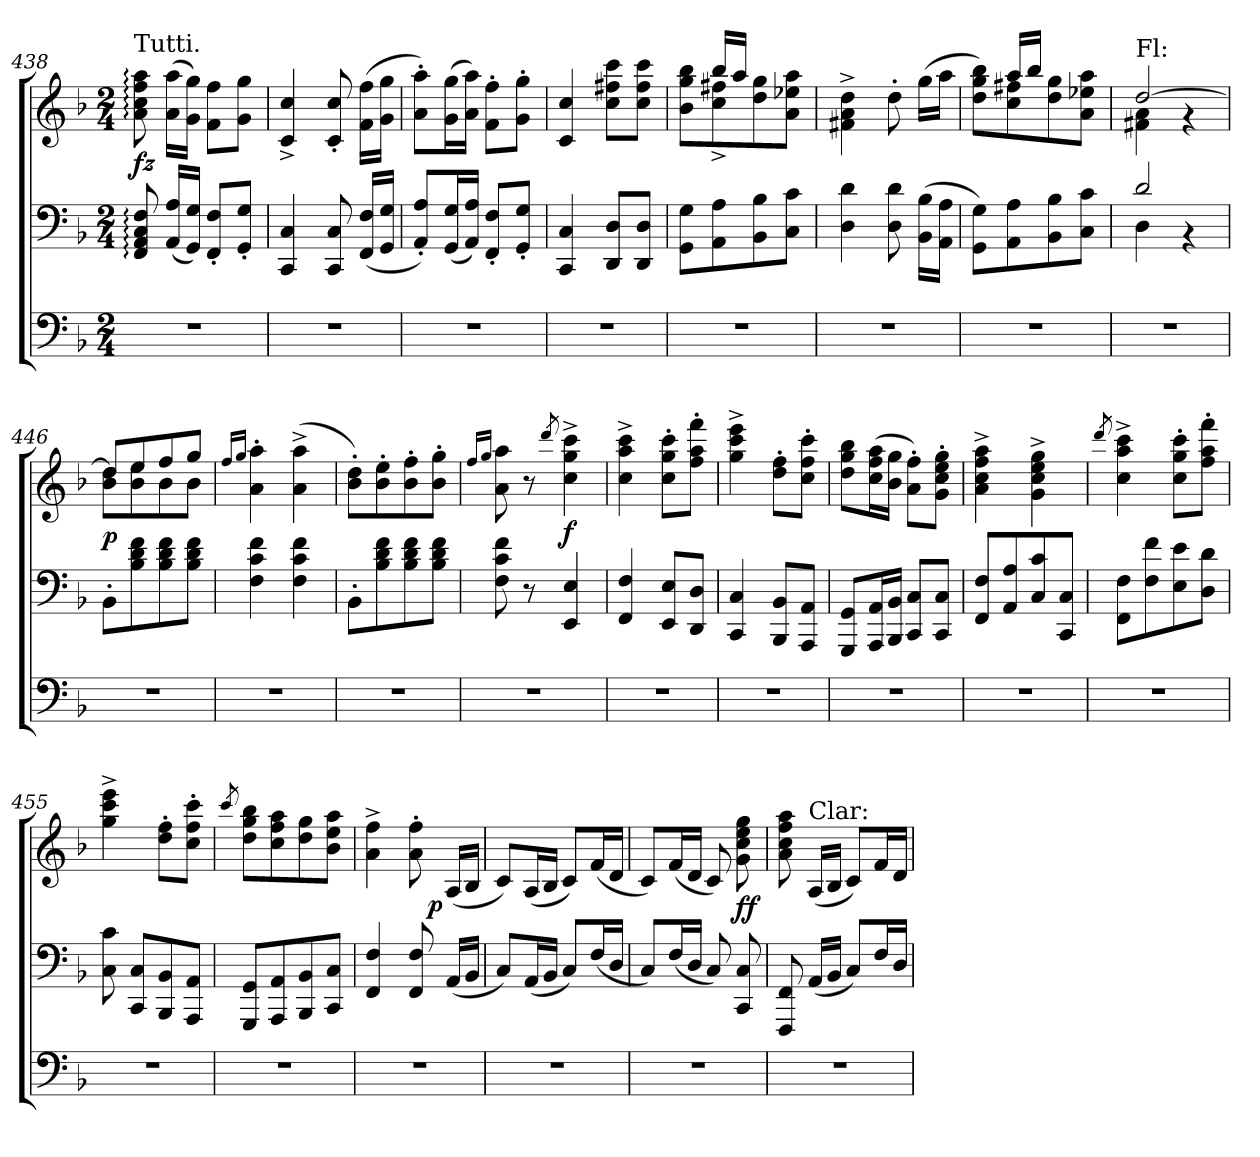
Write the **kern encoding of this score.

**kern	**kern	**kern	**dynam
*part2	*part1	*part1	*part1
*staff3	*staff2	*staff1	*staff1/2
*clefF4	*clefF4	*clefG2	*
*k[b-]	*k[b-]	*k[b-]	*
*F:	*F:	*F:	*
*M2/4	*M2/4	*M2/4	*
=438	=438	=438	=438
!	!	!LO:TX:a:t=Tutti.	!
2r	8F: 8C: 8AA: 8FF:	8aa: 8ff: 8cc: 8a:	fz
.	(16A!/ 16AA!/LL	(16aa!\ 16a!\LL	.
.	16G!/ 16GG!/JJ)	16gg!\ 16g!\JJ)	.
.	8F!'< 8FF!'<L	8ff!\ 8f!\L	.
.	8G!'< 8GG!'<J	8gg!\ 8g!\J	.
=439	=439	=439	=439
2r	4C! 4CC!	4cc!^< 4c!^<	.
.	8C! 8CC!	8cc!'< 8c!'<	.
.	(<16F! 16FF!LL	(16ff!\ 16f!\LL	.
.	16G! 16GG!JJ	16gg!\ 16g!\JJ	.
=440	=440	=440	=440
2r	8A!'</ 8AA!'</L)	8aa!'>\ 8a!'>\L)	.
.	(16G!/ 16GG!/L	(16gg!\ 16g!\L	.
.	16A!/ 16AA!/JJ)	16aa!\ 16a!\JJ)	.
.	8F!'< 8FF!'<L	8ff!'>\ 8f!'>\L	.
.	8G!'< 8GG!'<J	8gg!'>\ 8g!'>\J	.
=441	=441	=441	=441
2r	4C! 4CC!	4cc! 4c!	.
.	8D! 8DD!L	8ccc!\ 8ff#X!\ 8cc!\L	.
.	8D! 8DD!J	8ccc!\ 8ff#!\ 8cc!\J	.
=442	=442	=442	=442
*	*	*^	*
2r	8G!\ 8GG!\L	8ryy	8bb-!\ 8gg!\ 8b-!\L	.
.	8A!\ 8AA!\	16bb-!LL	8ff#X!^<\ 8cc!^<\	.
.	.	16aa!JJ	.	.
.	8B-!\ 8BB-!\	4ryy	8gg!\ 8dd!\	.
.	8c!\ 8C!\J	.	8aa!\ 8ee-X!\ 8a!\J	.
*	*	*v	*v	*
=443	=443	=443	=443
2r	4d! 4D!	4dd!^<\ 4a!^<\ 4f#X!^<\	.
.	8d! 8D!	8dd'>!	.
.	(16B-!\ 16BB-!\LL	(16gg!\LL	.
.	16A!\ 16AA!\JJ	16aa!\JJ	.
=444	=444	=444	=444
*	*	*^	*
2r	8G!\ 8GG!\L)	8ryy	8bb-!\ 8gg!\ 8dd!\L)	.
.	8A!\ 8AA!\	16aa!LL	8ff#X!\ 8cc!\	.
.	.	16bb-!JJ	.	.
.	8B-!\ 8BB-!\	4ryy	8gg!\ 8dd!\	.
.	8c!\ 8C!\J	.	8aa!\ 8ee-X!\ 8a!\J	.
=445	=445	=445	=445	=445
*	*^	*	*	*
!	!	!	!LO:TX:a:t=Fl&colon;	!	!
2r	2d!	4D!	[2dd!	4a! 4f#X!	.
.	.	4rBB	.	4rg	.
*	*v	*v	*	*	*
=446	=446	=446	=446	=446
2r	8BB-'>!\L	8dd!L]	8dd!\ 8b-!\L	p
.	8f!\ 8d!\ 8B-!\	8ee!	8ee!\ 8b-!\	.
.	8f!\ 8d!\ 8B-!\	8ff!	8b-!\	.
.	8f!\ 8d!\ 8B-!\J	8gg!J	8b-!\J	.
*	*	*v	*v	*
=447	=447	=447	=447
.	.	16qqff!/LL	.
.	.	16qqgg!/JJ	.
2r	4f! 4c! 4F!	4aa!'> 4a!'>	.
.	4f! 4c! 4F!	(4aa!^> 4a!^>	.
=448	=448	=448	=448
2r	8BB-'>!\L	8dd!'>\ 8b-!'>\L)	.
.	8f!\ 8d!\ 8B-!\	8ee!'>\ 8b-!'>\	.
.	8f!\ 8d!\ 8B-!\	8ff!'>\ 8b-!'>\	.
.	8f!\ 8d!\ 8B-!\J	8gg!'>\ 8b-!'>\J	.
=449	=449	=449	=449
.	.	16qqff!/LL	.
.	.	16qqgg!/JJ	.
2r	8f! 8c! 8F!	8aa! 8a!	.
.	8r	8r	.
.	.	8qddd!/	.
.	4E! 4EE!	4ccc!^< 4gg!^< 4cc!^<	f
=450	=450	=450	=450
2r	4F! 4FF!	4ccc!^< 4aa!^< 4cc!^<	.
.	8E! 8EE!L	8ccc!'>\ 8gg!'>\ 8cc!'>\L	.
.	8D! 8DD!J	8fff!'>\ 8aa!'>\ 8ff!'>\J	.
=451	=451	=451	=451
2r	4C! 4CC!	4eee!^< 4ccc!^< 4gg!^<	.
.	8BB-! 8BBB-!L	8ff!'>\ 8dd!'>\L	.
.	8AA! 8AAA!J	8ccc!'>\ 8ff!'>\ 8cc!'>\J	.
=452	=452	=452	=452
2r	8GG! 8GGG!L	8bb-!\ 8gg!\ 8dd!\L	.
.	16AA! 16AAA!L	(16aa!\ 16ff!\ 16cc!\L	.
.	16BB-! 16BBB-!JJ	16gg!\ 16b-!\JJ	.
.	8C! 8CC!L	8ff!'>\ 8a!'>\L)	.
.	8C! 8CC!J	8gg!'>\ 8ee!'>\ 8cc!'>\ 8g!'>\J	.
=453	=453	=453	=453
2r	8F! 8FF!L	4aa!^< 4ff!^< 4cc!^< 4a!^<	.
.	8A! 8AA!	.	.
.	8c! 8C!	4gg!^< 4ee!^< 4cc!^< 4g!^<	.
.	8C! 8CC!J	.	.
=454	=454	=454	=454
.	.	8qddd!/	.
2r	8F!\ 8FF!\L	4ccc!^< 4aa!^< 4cc!^<	.
.	8f!\ 8F!\	.	.
.	8e!\ 8E!\	8ccc!'>\ 8gg!'>\ 8cc!'>\L	.
.	8d!\ 8D!\J	8fff!'>\ 8aa!'>\ 8ff!'>\J	.
=455	=455	=455	=455
2r	8c! 8C!	4eee!^< 4ccc!^< 4gg!^<	.
.	8C! 8CC!L	.	.
.	8BB-! 8BBB-!	8ff!'>\ 8dd!'>\L	.
.	8AA! 8AAA!J	8ccc!'>\ 8ff!'>\ 8cc!'>\J	.
=456	=456	=456	=456
.	.	8qccc!/	.
2r	8GG! 8GGG!L	8bb-!\ 8gg!\ 8dd!\L	.
.	8AA! 8AAA!	8aa!\ 8ff!\ 8cc!\	.
.	8BB-! 8BBB-!	8gg!\ 8dd!\	.
.	8C! 8CC!J	8aa!\ 8ee!\ 8b-!\J	.
=457	=457	=457	=457
*	*	*^	*
2r	4F! 4FF!	4ff!^< 4a!^<	4ryy	.
.	8F! 8FF!	8ff!'> 8a!'>	16ryy	.
.	.	.	8.ryy	p
.	(16AA!LL	(16A!LL	.	.
.	16BB-!JJ	16B-!JJ	.	.
*	*	*v	*v	*
=458	=458	=458	=458
2r	8C!L)	8c!L)	.
.	(16AA!L	(16A!L	.
.	16BB-!JJ	16B-!JJ	.
.	8C!/L)	8c!L)	.
.	(16F!/L	(16f!L	.
.	16D!/JJ	16d!JJ	.
=459	=459	=459	=459
2r	8C!/L)	8c!L)	.
.	(16F!/L	(16f!L	.
.	16D!/JJ	16d!JJ	.
.	8C!)	8c!)	.
.	8C! 8CC!	8gg! 8ee! 8cc! 8g!	ff
=460	=460	=460	=460
2r	8FF! 8FFF!	8aa! 8ff! 8cc! 8a!	.
!	!	!LO:TX:a:t=Clar&colon;	!
.	(16AA!LL	(16A!LL	.
.	16BB-!JJ	16B-!JJ	.
.	8C!/L)	8c!L)	.
.	16F!/L	16f!L	.
.	16D!/JJ	16d!JJ	.
=	=	=	=
*-	*-	*-	*-
